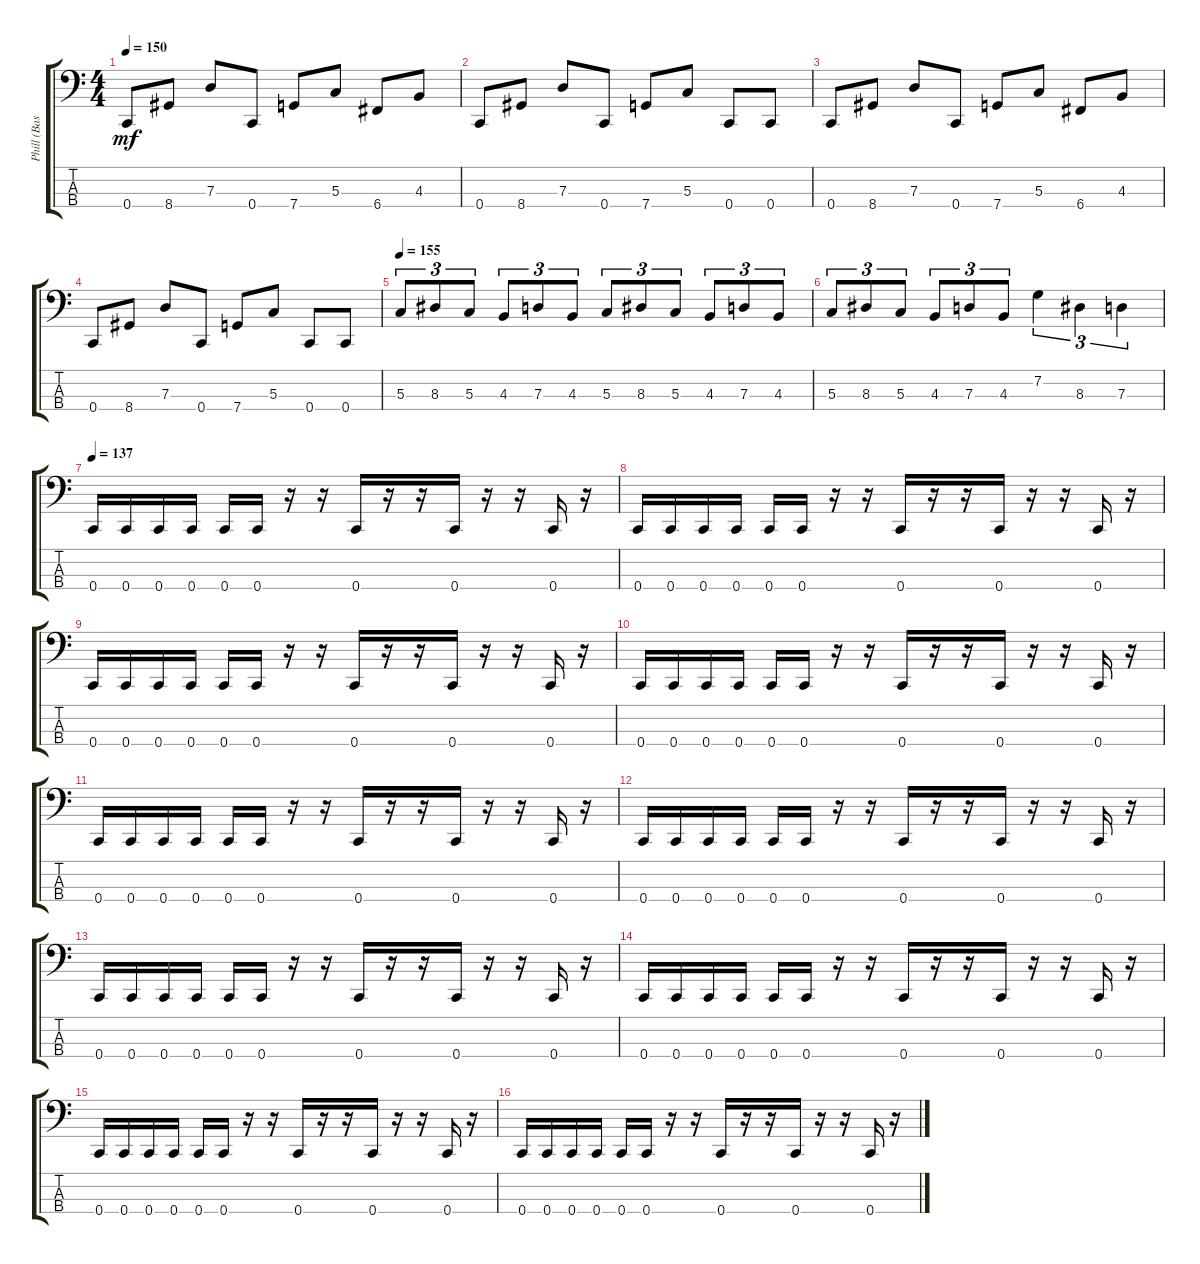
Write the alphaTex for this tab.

\track ("Phill (Bass)" "Phill (Bas") {instrument electricbassfinger}
\staff {score tabs}
\tuning (F2 C2 G1 C1) {hide}
\ts (4 4)
\tempo 150
\clef f4
\ks c
0.4.8{dy mf} 8.4.8 7.3.8 0.4.8 7.4.8 5.3.8 6.4.8 4.3.8 |
0.4.8 8.4.8 7.3.8 0.4.8 7.4.8 5.3.8 0.4.8 0.4.8 |
0.4.8 8.4.8 7.3.8 0.4.8 7.4.8 5.3.8 6.4.8 4.3.8 |
0.4.8 8.4.8 7.3.8 0.4.8 7.4.8 5.3.8 0.4.8 0.4.8 |
\tempo 155
5.3.8{tu (3 2)} 8.3.8{tu (3 2)} 5.3.8{tu (3 2)} 4.3.8{tu (3 2)} 7.3.8{tu (3 2)} 4.3.8{tu (3 2)} 5.3.8{tu (3 2)} 8.3.8{tu (3 2)} 5.3.8{tu (3 2)} 4.3.8{tu (3 2)} 7.3.8{tu (3 2)} 4.3.8{tu (3 2)} |
5.3.8{tu (3 2)} 8.3.8{tu (3 2)} 5.3.8{tu (3 2)} 4.3.8{tu (3 2)} 7.3.8{tu (3 2)} 4.3.8{tu (3 2)} 7.2.4{tu (3 2)} 8.3.4{tu (3 2)} 7.3.4{tu (3 2)} |
\tempo 137
0.4.16 0.4.16 0.4.16 0.4.16 0.4.16 0.4.16 r.16 r.16 0.4.16 r.16 r.16 0.4.16 r.16 r.16 0.4.16 r.16 |
0.4.16 0.4.16 0.4.16 0.4.16 0.4.16 0.4.16 r.16 r.16 0.4.16 r.16 r.16 0.4.16 r.16 r.16 0.4.16 r.16 |
0.4.16 0.4.16 0.4.16 0.4.16 0.4.16 0.4.16 r.16 r.16 0.4.16 r.16 r.16 0.4.16 r.16 r.16 0.4.16 r.16 |
0.4.16 0.4.16 0.4.16 0.4.16 0.4.16 0.4.16 r.16 r.16 0.4.16 r.16 r.16 0.4.16 r.16 r.16 0.4.16 r.16 |
0.4.16 0.4.16 0.4.16 0.4.16 0.4.16 0.4.16 r.16 r.16 0.4.16 r.16 r.16 0.4.16 r.16 r.16 0.4.16 r.16 |
0.4.16 0.4.16 0.4.16 0.4.16 0.4.16 0.4.16 r.16 r.16 0.4.16 r.16 r.16 0.4.16 r.16 r.16 0.4.16 r.16 |
0.4.16 0.4.16 0.4.16 0.4.16 0.4.16 0.4.16 r.16 r.16 0.4.16 r.16 r.16 0.4.16 r.16 r.16 0.4.16 r.16 |
0.4.16 0.4.16 0.4.16 0.4.16 0.4.16 0.4.16 r.16 r.16 0.4.16 r.16 r.16 0.4.16 r.16 r.16 0.4.16 r.16 |
0.4.16 0.4.16 0.4.16 0.4.16 0.4.16 0.4.16 r.16 r.16 0.4.16 r.16 r.16 0.4.16 r.16 r.16 0.4.16 r.16 |
0.4.16 0.4.16 0.4.16 0.4.16 0.4.16 0.4.16 r.16 r.16 0.4.16 r.16 r.16 0.4.16 r.16 r.16 0.4.16 r.16
